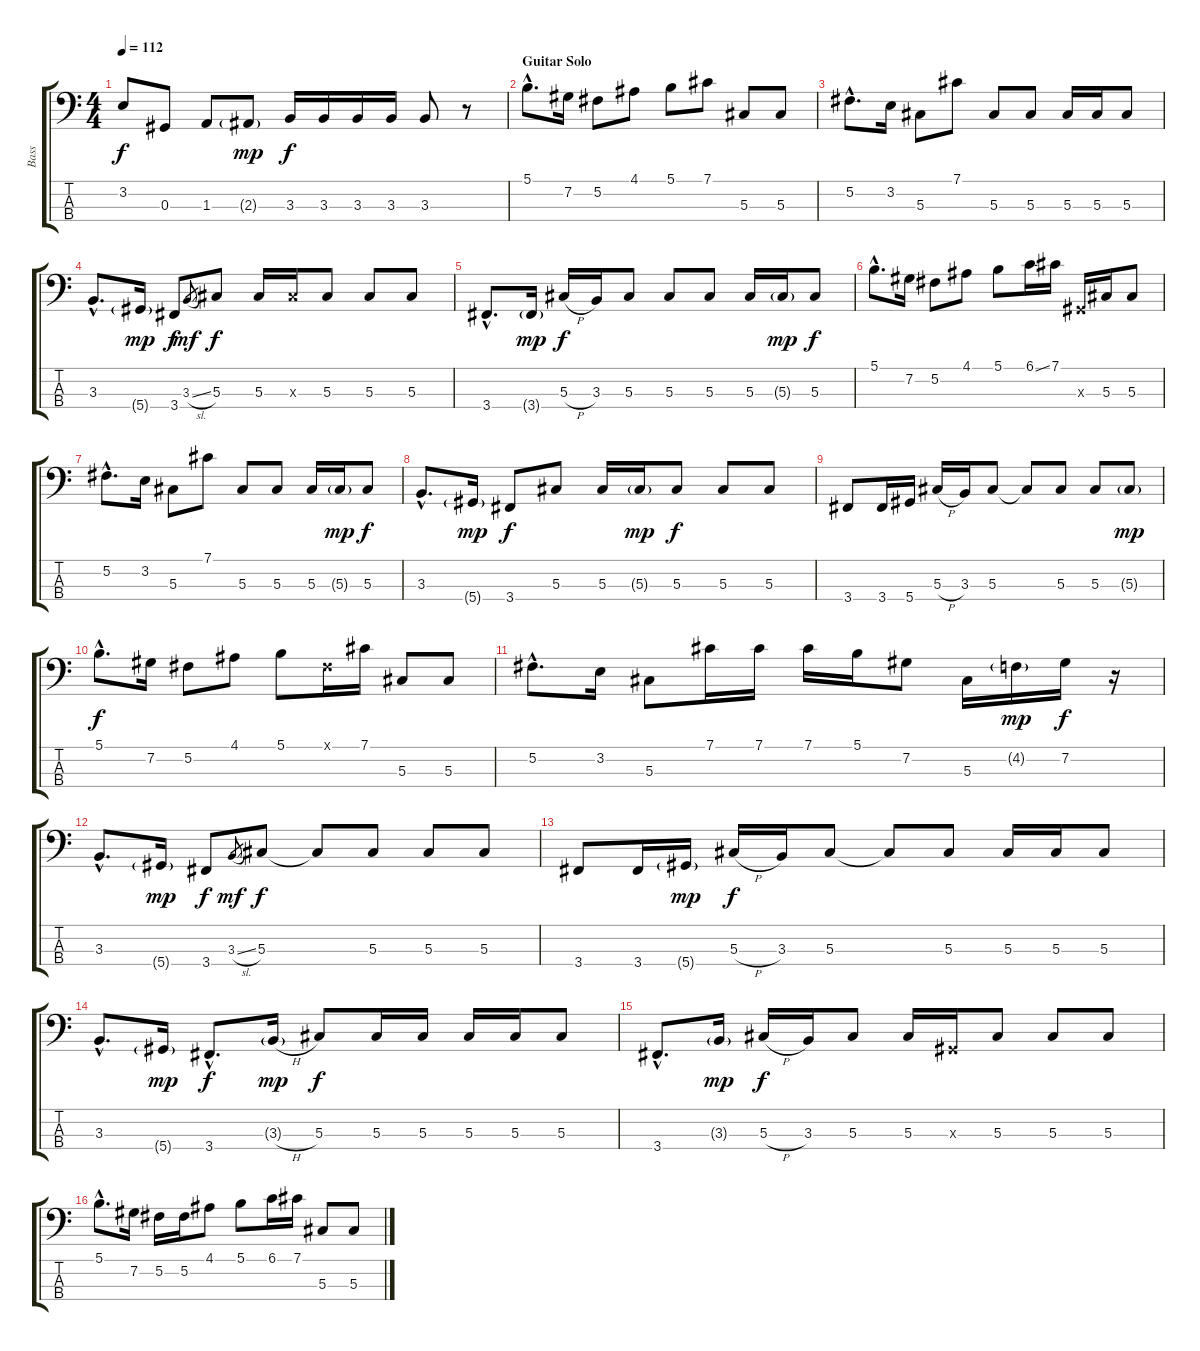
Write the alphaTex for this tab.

\track ("Bass" "Bass") {instrument electricbassfinger}
\staff {score tabs}
\tuning (Gb2 Db2 Ab1 Eb1) {hide}
\ts (4 4)
\tempo 112
\clef f4
\ks c
3.2.8{dy f} 0.3.8 1.3.8 2.3{g}.8{dy mp} 3.3.16{dy f} 3.3.16 3.3.16 3.3.16 3.3.8 r.8 |
\section ("" "Guitar Solo")
5.1{hac}.8{d} 7.2.16 5.2.8 4.1.8 5.1.8 7.1.8 5.3.8 5.3.8 |
5.2{hac}.8{d} 3.2.16 5.3.8 7.1.8 5.3.8 5.3.8 5.3.16 5.3.16 5.3.8 |
3.3{hac}.8{d} 5.4{g}.16{dy mp} 3.4.8{dy f} 3.3{sl}.8{gr dy mf} 5.3.8{dy f} 5.3.16 5.3{x}.16 5.3.8 5.3.8 5.3.8 |
3.4{hac}.8{d} 3.4{g}.16{dy mp} 5.3{h}.16{dy f} 3.3.16 5.3.8 5.3.8 5.3.8 5.3.16 5.3{g}.16{dy mp} 5.3.8{dy f} |
5.1{hac}.8{d} 7.2.16 5.2.8 4.1.8 5.1.8 6.1{ss}.16 7.1.16 0.3{x}.16 5.3.16 5.3.8 |
5.2{hac}.8{d} 3.2.16 5.3.8 7.1.8 5.3.8 5.3.8 5.3.16 5.3{g}.16{dy mp} 5.3.8{dy f} |
3.3{hac}.8{d} 5.4{g}.16{dy mp} 3.4.8{dy f} 5.3.8 5.3.16 5.3{g}.16{dy mp} 5.3.8{dy f} 5.3.8 5.3.8 |
3.4.8 3.4.16 5.4.16 5.3{h}.16 3.3.16 5.3.8 5.3{t}.8 5.3.8 5.3.8 5.3{g}.8{dy mp} |
5.1{hac}.8{d dy f} 7.2.16 5.2.8 4.1.8 5.1.8 0.1{x}.16 7.1.16 5.3.8 5.3.8 |
5.2{hac}.8{d} 3.2.16 5.3.8 7.1.16 7.1.16 7.1.16 5.1.16 7.2.8 5.3.16 4.2{g}.16{dy mp} 7.2.16{dy f} r.16 |
3.3{hac}.8{d} 5.4{g}.16{dy mp} 3.4.8{dy f} 3.3{sl}.8{gr dy mf} 5.3.8{dy f} 5.3{t}.8 5.3.8 5.3.8 5.3.8 |
3.4.8 3.4.16 5.4{g}.16{dy mp} 5.3{h}.16{dy f} 3.3.16 5.3.8 5.3{t}.8 5.3.8 5.3.16 5.3.16 5.3.8 |
3.3{hac}.8{d} 5.4{g}.16{dy mp} 3.4{hac}.8{d dy f} 3.3{h g}.16{dy mp} 5.3.8{dy f} 5.3.16 5.3.16 5.3.16 5.3.16 5.3.8 |
3.4{hac}.8{d} 3.3{g}.16{dy mp} 5.3{h}.16{dy f} 3.3.16 5.3.8 5.3.16 0.3{x}.16 5.3.8 5.3.8 5.3.8 |
5.1{hac}.8{d} 7.2.16 5.2.16 5.2.16 4.1.8 5.1.8 6.1.16 7.1.16 5.3.8 5.3.8
